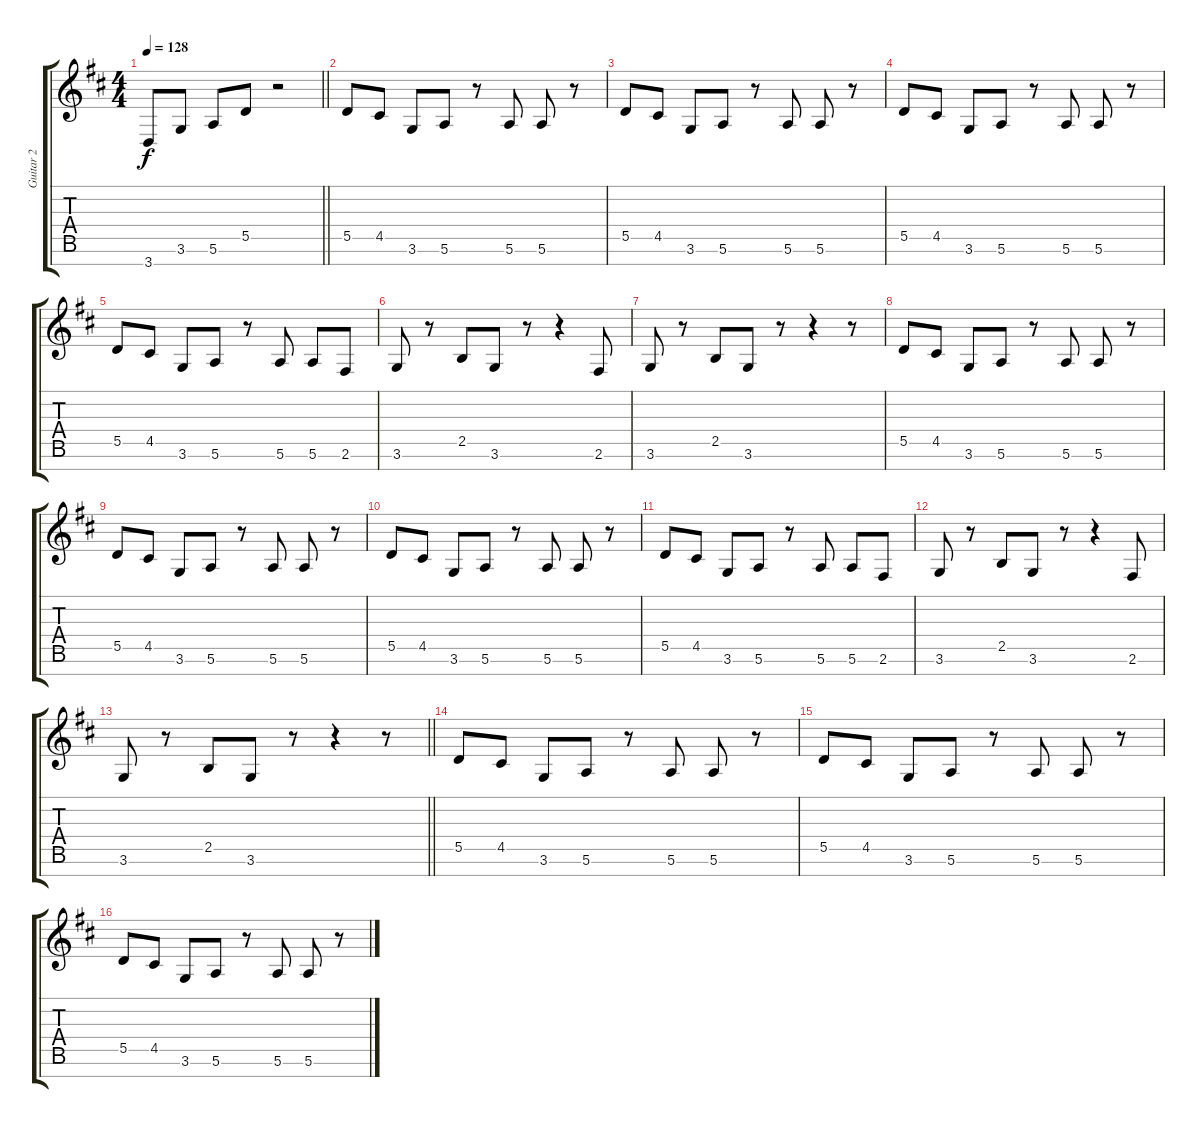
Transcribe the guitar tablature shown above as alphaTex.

\track ("Guitar 2" "Guitar 2") {instrument overdrivenguitar}
\staff {score tabs}
\tuning (E4 B3 G3 D3 A2 E2 B1) {hide}
\ts (4 4)
\tempo 128
\clef g2
\barLineRight lightlight
\ks d
3.7.8{dy f} 3.6.8 5.6.8 5.5.8 r.2 |
5.5.8 4.5.8 3.6.8 5.6.8 r.8 5.6.8 5.6.8 r.8 |
5.5.8 4.5.8 3.6.8 5.6.8 r.8 5.6.8 5.6.8 r.8 |
5.5.8 4.5.8 3.6.8 5.6.8 r.8 5.6.8 5.6.8 r.8 |
5.5.8 4.5.8 3.6.8 5.6.8 r.8 5.6.8 5.6.8 2.6.8 |
3.6.8 r.8 2.5.8 3.6.8 r.8 r.4 2.6.8 |
3.6.8 r.8 2.5.8 3.6.8 r.8 r.4 r.8 |
5.5.8 4.5.8 3.6.8 5.6.8 r.8 5.6.8 5.6.8 r.8 |
5.5.8 4.5.8 3.6.8 5.6.8 r.8 5.6.8 5.6.8 r.8 |
5.5.8 4.5.8 3.6.8 5.6.8 r.8 5.6.8 5.6.8 r.8 |
5.5.8 4.5.8 3.6.8 5.6.8 r.8 5.6.8 5.6.8 2.6.8 |
3.6.8 r.8 2.5.8 3.6.8 r.8 r.4 2.6.8 |
\barLineRight lightlight
3.6.8 r.8 2.5.8 3.6.8 r.8 r.4 r.8 |
5.5.8 4.5.8 3.6.8 5.6.8 r.8 5.6.8 5.6.8 r.8 |
5.5.8 4.5.8 3.6.8 5.6.8 r.8 5.6.8 5.6.8 r.8 |
5.5.8 4.5.8 3.6.8 5.6.8 r.8 5.6.8 5.6.8 r.8
